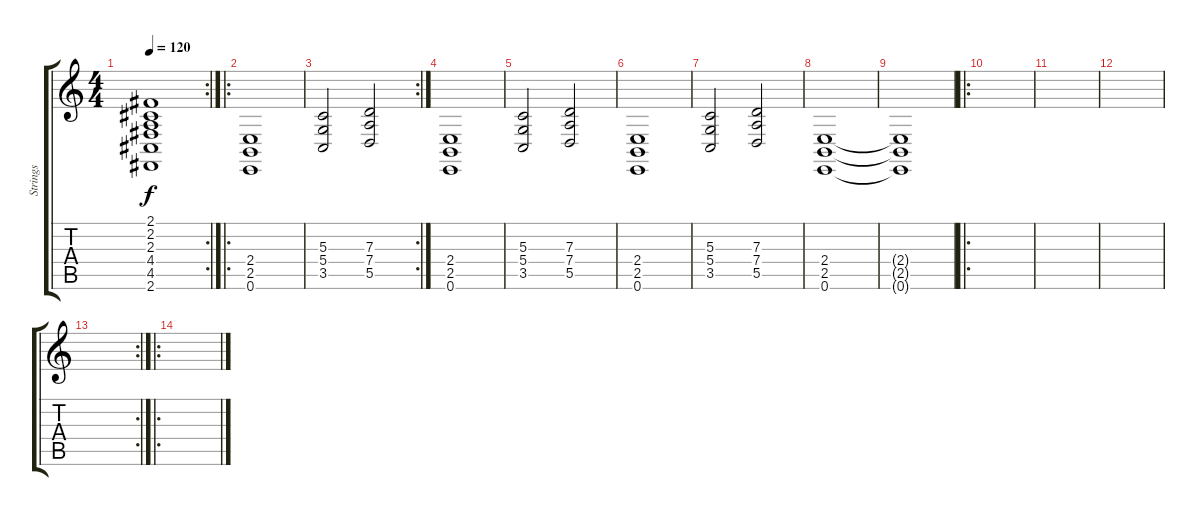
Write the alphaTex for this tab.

\track ("Strings" "Strings") {instrument stringensemble1}
\staff {score tabs}
\tuning (E4 B3 G3 D3 A2 E2) {hide}
\rc 2
\ts (4 4)
\tempo 120
\clef g2
\ks c
(2.1{t} 2.2{t} 2.3{t} 4.4{t} 4.5{t} 2.6{t}).1{dy f} |
\ro
(2.4 2.5 0.6).1 |
\rc 2
(5.3 5.4 3.5).2 (7.3 7.4 5.5).2 |
(2.4 2.5 0.6).1 |
(5.3 5.4 3.5).2 (7.3 7.4 5.5).2 |
(2.4 2.5 0.6).1 |
(5.3 5.4 3.5).2 (7.3 7.4 5.5).2 |
(2.4 2.5 0.6).1 |
(2.4{t} 2.5{t} 0.6{t}).1 |
\ro
|
|
|
\rc 2
|
\ro
